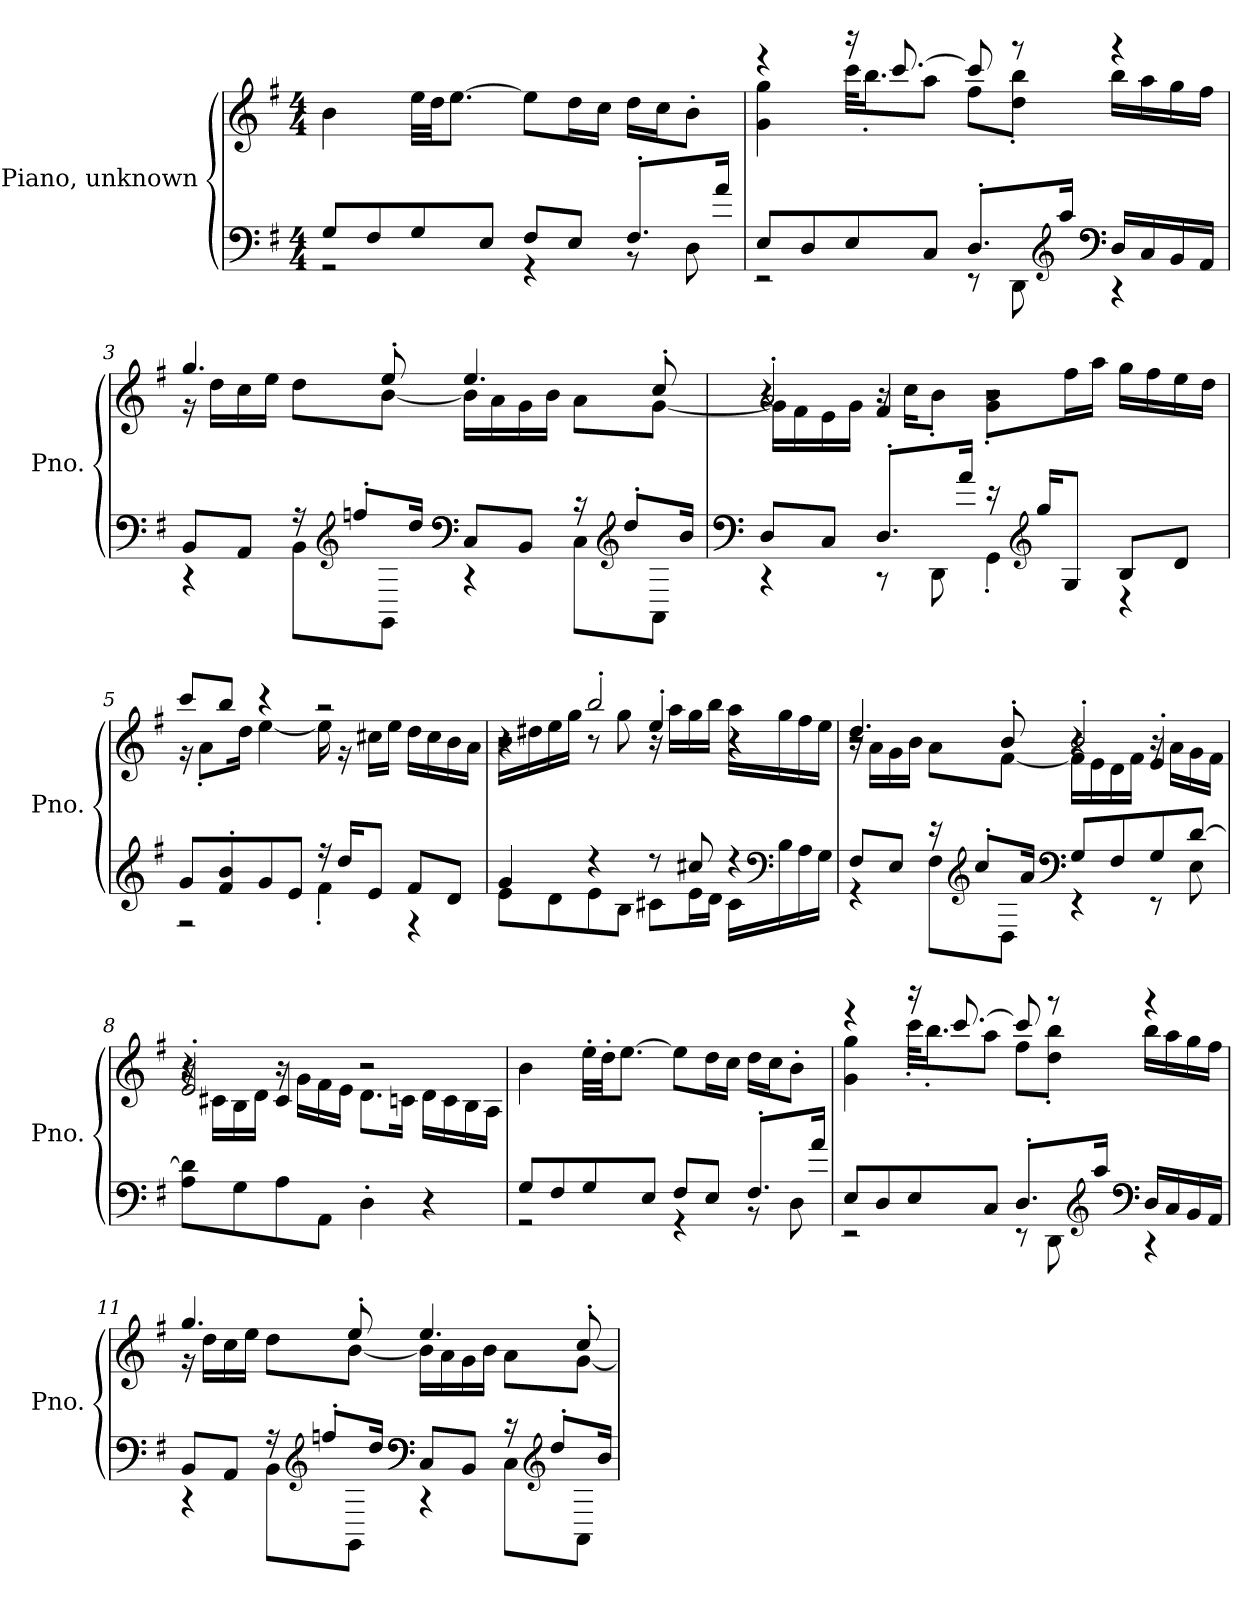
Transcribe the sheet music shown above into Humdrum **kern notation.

**kern	**kern
*part1	*part1
*staff2	*staff1
*I"Piano, unknown	*
*I'Pno.	*
*clefF4	*clefG2
*k[f#]	*k[f#]
*M4/4	*M4/4
*MM120	*MM120
=1	=1
*^	*
8G/L	2r	4b\
8F#/	.	.
8G/	.	32ee\LLL
.	.	32dd\JJ
.	.	[8.ee\J
8E/J	.	.
8F#/L	4r	8ee\L]
8E/J	.	16dd\L
.	.	16cc\JJ
8.F#'/L	8r	16dd\LL
.	.	16cc\J
.	8D\	8b'\J
16a/Jk	.	.
=2	=2	=2
*	*	*^
8E/L	2r	4r	4g\ 4gg\
8D/	.	.	.
8E/	.	16r	32ccc\KLL
.	.	.	16.bb'\J
.	.	[8.ccc/	.
8C/J	.	.	8aa\J
8.D'/L	8r	8ccc/]	8ff#\L
.	8DD\	8r	8dd\' 8bb\'J
*clefG2	*	*	*
16aa/Jk	.	.	.
*clefF4	*	*	*
16D/LL	4r	4r	16bb\LL
16C/	.	.	16aa\
16BB/	.	.	16gg\
16AA/JJ	.	.	16ff#\JJ
!!LO:LB:g=z	!!
=3	=3	=3	=3
8BB/L	4r	4.gg/	16r
.	.	.	16dd\LL
8AA/J	.	.	16cc\
.	.	.	16ee\JJ
16r	8BB\L	.	8dd\L
*clefG2	*	*	*
8ffn'/L	.	.	.
.	8GG\J	8ee'/	[8b\J
16dd/Jk	.	.	.
*clefF4	*	*	*
8C/L	4r	4.ee/	16b\LL]
.	.	.	16a\
8BB/J	.	.	16g\
.	.	.	16b\JJ
16r	8C\L	.	8a\L
*clefG2	*	*	*
8dd'/L	.	.	.
.	8AA\J	8cc'/	[8g\J
16b/Jk	.	.	.
*	*	*v	*v
=4	=4	=4
*clefF4	*	*
*	*	*^
*	*	*	*^
8D/L	4r	2a'/	16g\LL]	4r
.	.	.	16f#\	.
8C/J	.	.	16e\	.
.	.	.	16g\JJ	.
8.D'/L	8r	.	16r	4f#/
.	.	.	16cc\KL	.
.	8DD\	.	8b'\J	.
16a/Jk	.	.	.	.
16r	4GG'\	2r	8g\' 8b\'L	2r
*clefG2	*	*	*	*
16gg/KL	.	.	.	.
8G/J	.	.	16ff#\L	.
.	.	.	16aa\JJ	.
8B/L	4r	.	16gg\LL	.
.	.	.	16ff#\	.
8d/J	.	.	16ee\	.
.	.	.	16dd\JJ	.
*	*	*	*v	*v
!!LO:LB:g=z
=5	=5	=5	=5
8g/L	2r	8ccc/L	16r
.	.	.	8a'\L
8f#/' 8b/'	.	8bb/J	.
.	.	.	16dd\Jk
8g/	.	4r	[4ee\
8e/J	.	.	.
16r	4f#'\	2r	16ee\]
16dd/KL	.	.	16r
8e/J	.	.	16cc#X\LL
.	.	.	16ee\JJ
8f#/L	4r	.	16dd\LL
.	.	.	16cc#\
8d/J	.	.	16b\
.	.	.	16a\JJ
=6	=6	=6	=6
*	*	*	*^
4g/	8e\L	4r	16b\LL	2r
.	.	.	16dd#X\	.
.	8d\	.	16ee\	.
.	.	.	16gg\JJ	.
4r	8e\	2bb'/	8r	.
.	8B\J	.	8gg\	.
8r	8c#X\L	.	16r	4ee'/
.	.	.	16aa\LL	.
8cc#X/	16e\L	.	16gg\	.
.	16d\JJ	.	16bb\JJ	.
4r	16c#\LL	4r	16aa\LL	4r
*clefF4	*	*	*	*
.	16B\	.	16gg\	.
.	16A\	.	16ff#\	.
.	16G\JJ	.	16ee\JJ	.
!!LO:LB:g=z	!!	!!
=7	=7	=7	=7	=7
8F#/L	4r	4.dd/	16r	2r
.	.	.	16a\LL	.
8E/J	.	.	16g\	.
.	.	.	16b\JJ	.
16r	8F#\L	.	8a\L	.
*clefG2	*	*	*	*
8cc'/L	.	.	.	.
.	8D\J	8b'/	[8f#\J	.
16a/Jk	.	.	.	.
*clefF4	*	*	*	*
8G/L	4r	2b'/	16f#\LL]	4r
.	.	.	16e\	.
8F#/	.	.	16d\	.
.	.	.	16f#\JJ	.
8G/	8r	.	16r	4e'/
.	.	.	16a\LL	.
[8d/J	8E\	.	16g\	.
.	.	.	16f#\JJ	.
*v	*v	*	*	*
=8	=8	=8	=8
8A\ 8d\]L	2e'/	16r	4r
.	.	16c#X\LL	.
8G\	.	16B\	.
.	.	16d\JJ	.
8A\	.	16r	4c#/
.	.	16g\LL	.
8AA\J	.	16f#\	.
.	.	16e\JJ	.
4D'\	2r	8.d\L	2r
.	.	16cn\Jk	.
4r	.	16d\LL	.
.	.	16c\	.
.	.	16B\	.
.	.	16A\JJ	.
*	*v	*v	*v
!!LO:LB:g=z
=9	=9
*^	*
8G/L	2r	4b\
8F#/	.	.
8G/	.	32ee'\LLL
.	.	32dd'\JJ
.	.	[8.ee\J
8E/J	.	.
8F#/L	4r	8ee\L]
8E/J	.	16dd\L
.	.	16cc\JJ
8.F#'/L	8r	16dd\LL
.	.	16cc\J
.	8D\	8b'\J
16a/Jk	.	.
=10	=10	=10
*	*	*^
8E/L	2r	4r	4g\ 4gg\
8D/	.	.	.
8E/	.	16r	32ccc'\KLL
.	.	.	16.bb'\J
.	.	[8.ccc/	.
8C/J	.	.	8aa\J
8.D'/L	8r	8ccc/]	8ff#\L
.	8DD\	8r	8dd\' 8bb\'J
*clefG2	*	*	*
16aa/Jk	.	.	.
*clefF4	*	*	*
16D/LL	4r	4r	16bb\LL
16C/	.	.	16aa\
16BB/	.	.	16gg\
16AA/JJ	.	.	16ff#\JJ
!!LO:LB:g=z	!!
=11	=11	=11	=11
8BB/L	4r	4.gg/	16r
.	.	.	16dd\LL
8AA/J	.	.	16cc\
.	.	.	16ee\JJ
16r	8BB\L	.	8dd\L
*clefG2	*	*	*
8ffn'/L	.	.	.
.	8GG\J	8ee'/	[8b\J
16dd/Jk	.	.	.
*clefF4	*	*	*
8C/L	4r	4.ee/	16b\LL]
.	.	.	16a\
8BB/J	.	.	16g\
.	.	.	16b\JJ
16r	8C\L	.	8a\L
*clefG2	*	*	*
8dd'/L	.	.	.
.	8AA\J	8cc'/	[8g\J
16b/Jk	.	.	.
*v	*v	*	*
*	*v	*v
=	=
*-	*-
